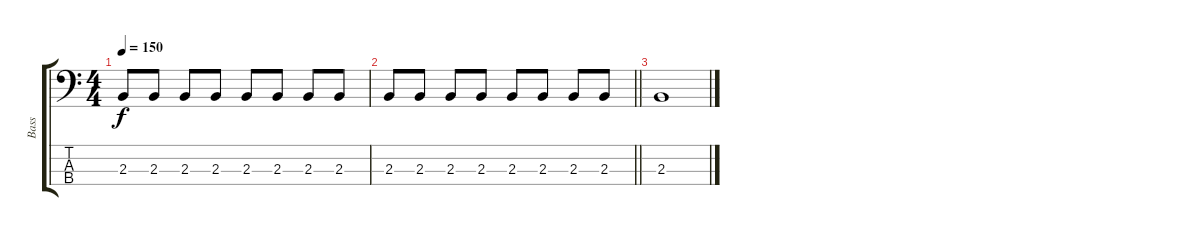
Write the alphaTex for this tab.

\track ("Bass" "Bass") {instrument electricbassfinger}
\staff {score tabs}
\tuning (G2 D2 A1 E1) {hide}
\ts (4 4)
\tempo 150
\clef f4
\ks c
2.3.8{dy f} 2.3.8 2.3.8 2.3.8 2.3.8 2.3.8 2.3.8 2.3.8 |
\barLineRight lightlight
2.3.8 2.3.8 2.3.8 2.3.8 2.3.8 2.3.8 2.3.8 2.3.8 |
2.3.1
